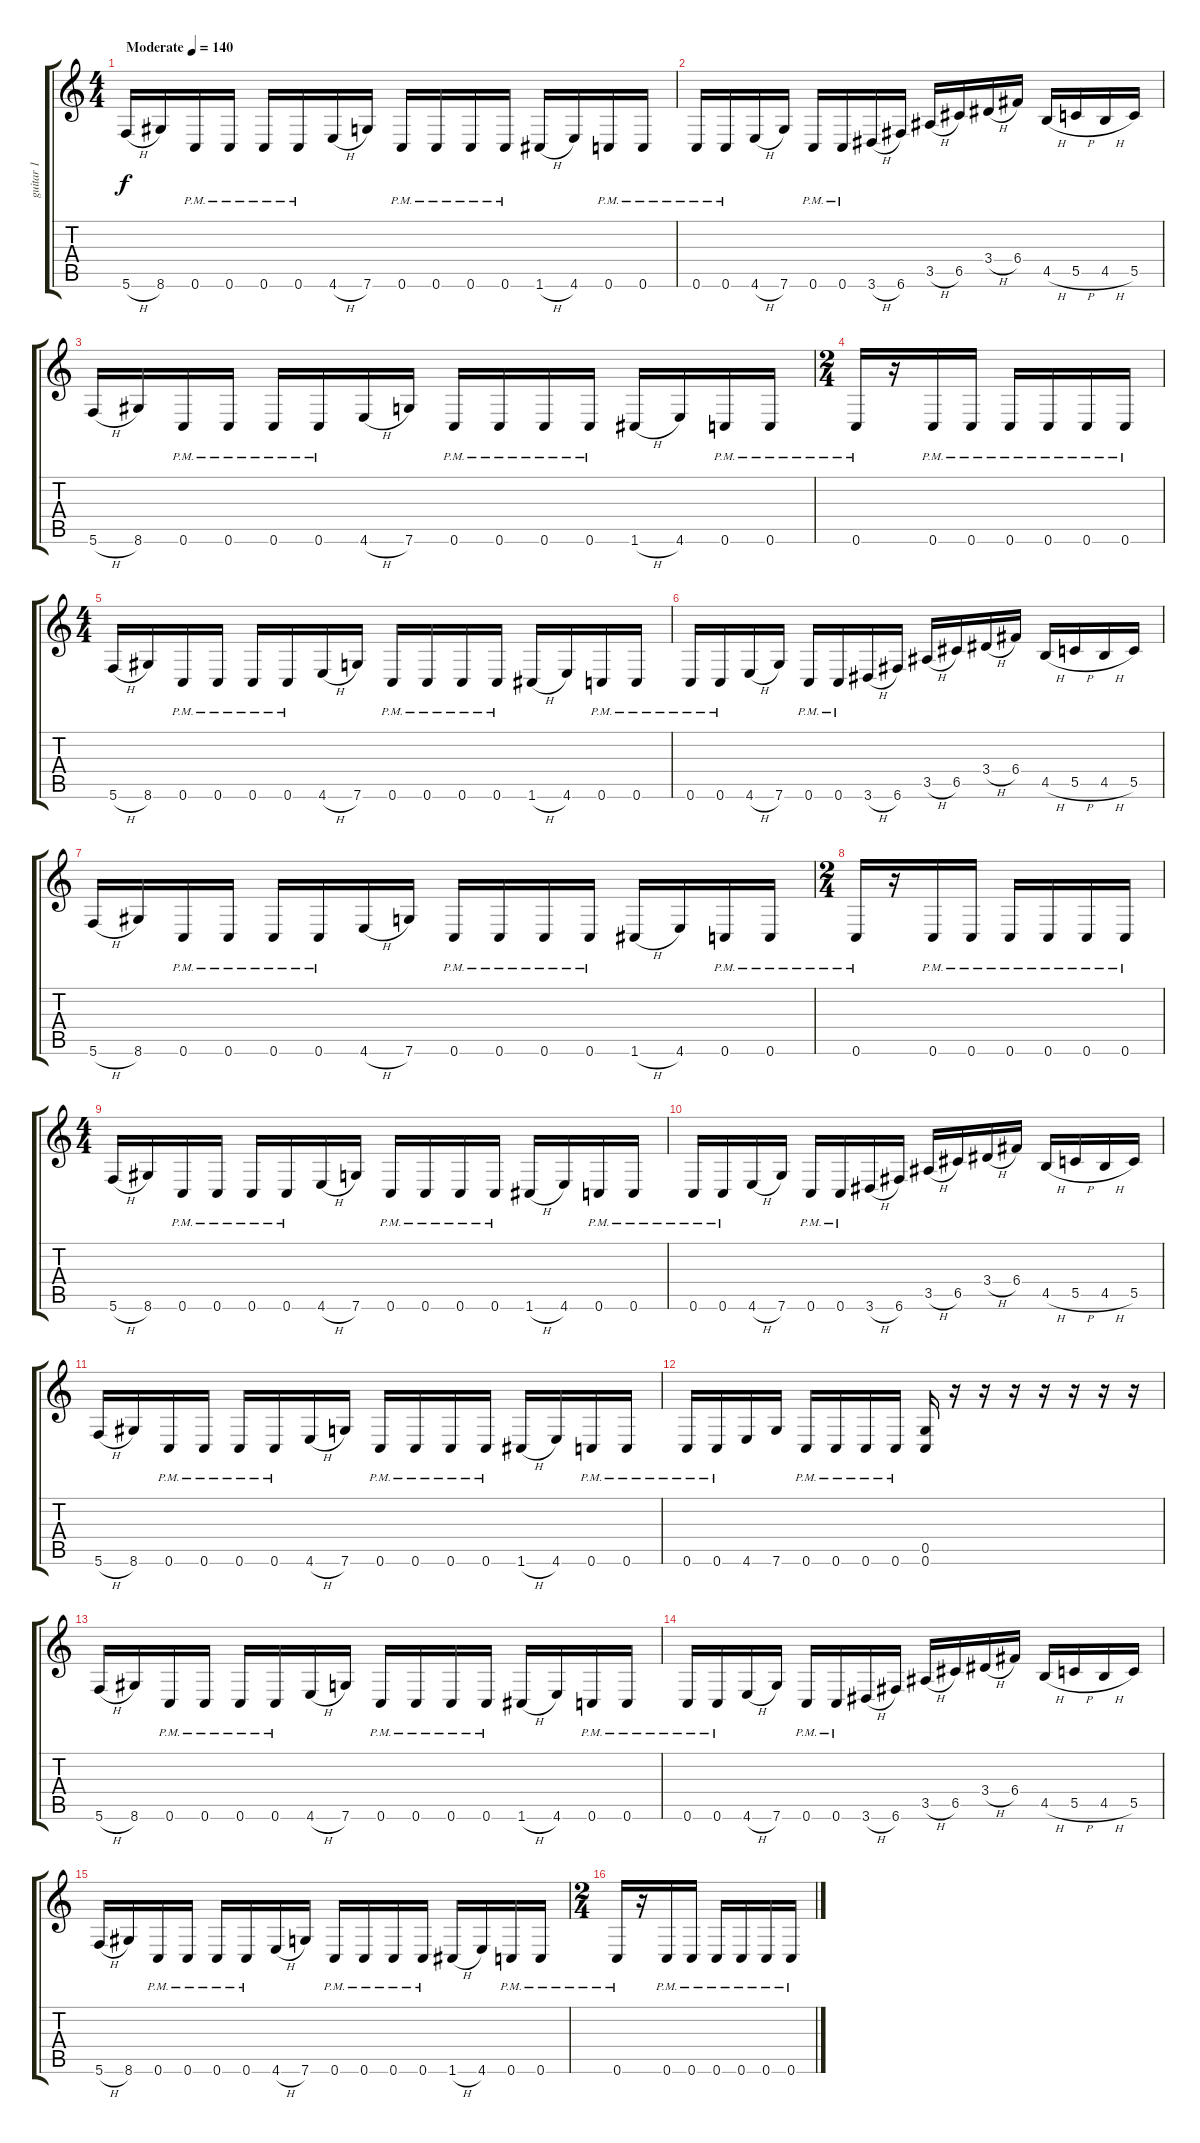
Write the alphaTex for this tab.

\track ("guitar 1" "guitar 1") {instrument distortionguitar}
\staff {score tabs}
\tuning (D4 A3 F3 C3 G2 C2) {hide}
\ts (4 4)
\tempo (140 "Moderate")
\clef g2
\ks c
5.6{h}.16{dy f instrument distortionguitar} 8.6.16 0.6{pm}.16 0.6{pm}.16 0.6{pm}.16 0.6{pm}.16 4.6{h}.16 7.6.16 0.6{pm}.16 0.6{pm}.16 0.6{pm}.16 0.6{pm}.16 1.6{h}.16 4.6.16 0.6{pm}.16 0.6{pm}.16 |
0.6{pm}.16 0.6{pm}.16 4.6{h}.16 7.6.16 0.6{pm}.16 0.6{pm}.16 3.6{h}.16 6.6.16 3.5{h}.16 6.5.16 3.4{h}.16 6.4.16 4.5{h}.16 5.5{h}.16 4.5{h}.16 5.5.16 |
5.6{h}.16 8.6.16 0.6{pm}.16 0.6{pm}.16 0.6{pm}.16 0.6{pm}.16 4.6{h}.16 7.6.16 0.6{pm}.16 0.6{pm}.16 0.6{pm}.16 0.6{pm}.16 1.6{h}.16 4.6.16 0.6{pm}.16 0.6{pm}.16 |
\ts (2 4)
0.6{pm}.16 r.16 0.6{pm}.16 0.6{pm}.16 0.6{pm}.16 0.6{pm}.16 0.6{pm}.16 0.6{pm}.16 |
\ts (4 4)
5.6{h}.16 8.6.16 0.6{pm}.16 0.6{pm}.16 0.6{pm}.16 0.6{pm}.16 4.6{h}.16 7.6.16 0.6{pm}.16 0.6{pm}.16 0.6{pm}.16 0.6{pm}.16 1.6{h}.16 4.6.16 0.6{pm}.16 0.6{pm}.16 |
0.6{pm}.16 0.6{pm}.16 4.6{h}.16 7.6.16 0.6{pm}.16 0.6{pm}.16 3.6{h}.16 6.6.16 3.5{h}.16 6.5.16 3.4{h}.16 6.4.16 4.5{h}.16 5.5{h}.16 4.5{h}.16 5.5.16 |
5.6{h}.16 8.6.16 0.6{pm}.16 0.6{pm}.16 0.6{pm}.16 0.6{pm}.16 4.6{h}.16 7.6.16 0.6{pm}.16 0.6{pm}.16 0.6{pm}.16 0.6{pm}.16 1.6{h}.16 4.6.16 0.6{pm}.16 0.6{pm}.16 |
\ts (2 4)
0.6{pm}.16 r.16 0.6{pm}.16 0.6{pm}.16 0.6{pm}.16 0.6{pm}.16 0.6{pm}.16 0.6{pm}.16 |
\ts (4 4)
5.6{h}.16 8.6.16 0.6{pm}.16 0.6{pm}.16 0.6{pm}.16 0.6{pm}.16 4.6{h}.16 7.6.16 0.6{pm}.16 0.6{pm}.16 0.6{pm}.16 0.6{pm}.16 1.6{h}.16 4.6.16 0.6{pm}.16 0.6{pm}.16 |
0.6{pm}.16 0.6{pm}.16 4.6{h}.16 7.6.16 0.6{pm}.16 0.6{pm}.16 3.6{h}.16 6.6.16 3.5{h}.16 6.5.16 3.4{h}.16 6.4.16 4.5{h}.16 5.5{h}.16 4.5{h}.16 5.5.16 |
5.6{h}.16 8.6.16 0.6{pm}.16 0.6{pm}.16 0.6{pm}.16 0.6{pm}.16 4.6{h}.16 7.6.16 0.6{pm}.16 0.6{pm}.16 0.6{pm}.16 0.6{pm}.16 1.6{h}.16 4.6.16 0.6{pm}.16 0.6{pm}.16 |
0.6{pm}.16 0.6{pm}.16 4.6.16 7.6.16 0.6{pm}.16 0.6{pm}.16 0.6{pm}.16 0.6{pm}.16 (0.5 0.6).16 r.16 r.16 r.16 r.16 r.16 r.16 r.16 |
5.6{h}.16 8.6.16 0.6{pm}.16 0.6{pm}.16 0.6{pm}.16 0.6{pm}.16 4.6{h}.16 7.6.16 0.6{pm}.16 0.6{pm}.16 0.6{pm}.16 0.6{pm}.16 1.6{h}.16 4.6.16 0.6{pm}.16 0.6{pm}.16 |
0.6{pm}.16 0.6{pm}.16 4.6{h}.16 7.6.16 0.6{pm}.16 0.6{pm}.16 3.6{h}.16 6.6.16 3.5{h}.16 6.5.16 3.4{h}.16 6.4.16 4.5{h}.16 5.5{h}.16 4.5{h}.16 5.5.16 |
5.6{h}.16 8.6.16 0.6{pm}.16 0.6{pm}.16 0.6{pm}.16 0.6{pm}.16 4.6{h}.16 7.6.16 0.6{pm}.16 0.6{pm}.16 0.6{pm}.16 0.6{pm}.16 1.6{h}.16 4.6.16 0.6{pm}.16 0.6{pm}.16 |
\ts (2 4)
0.6{pm}.16 r.16 0.6{pm}.16 0.6{pm}.16 0.6{pm}.16 0.6{pm}.16 0.6{pm}.16 0.6{pm}.16
